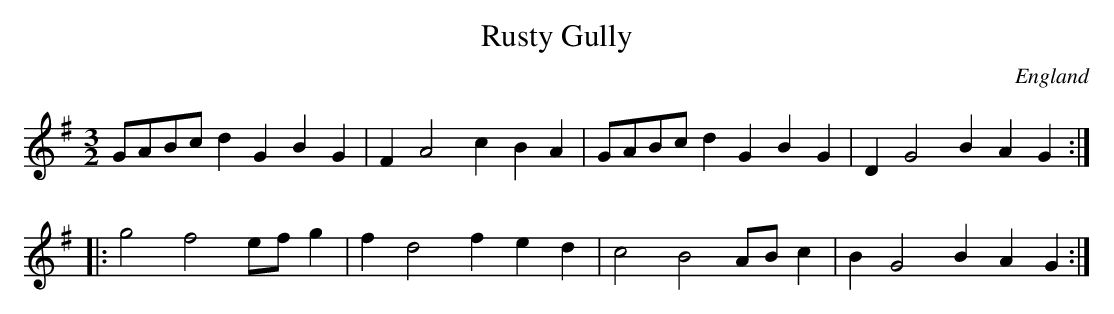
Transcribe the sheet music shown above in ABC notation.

X:1
T:Rusty Gully
M:3/2
O:England
K:G
GABc d2 G2 B2 G2 | F2 A4 c2 B2 A2 | GABc d2 G2 B2 G2 | D2 G4 B2 A2 G2 ::
g4   f4    ef g2 | f2 d4 f2 e2 d2 | c4   B4    AB c2 | B2 G4 B2 A2 G2 :|
